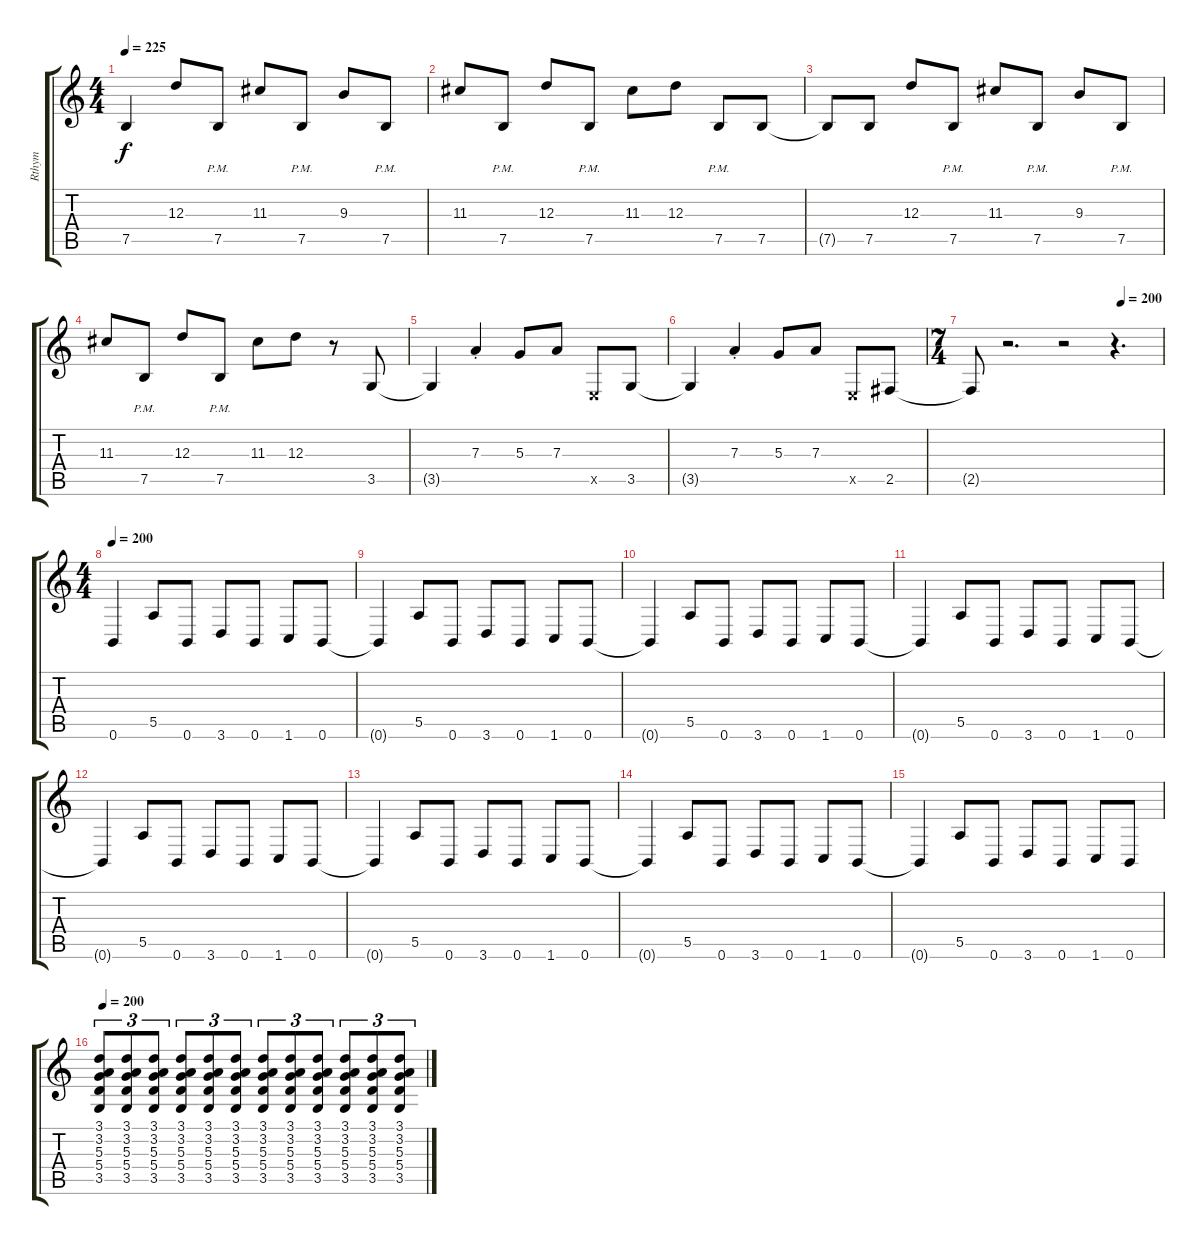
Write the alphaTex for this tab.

\track ("Rthym" "Rthym") {instrument distortionguitar}
\staff {score tabs}
\tuning (B3 Gb3 D3 A2 E2 B1) {hide}
\ts (4 4)
\tempo 225
\clef g2
\ks c
7.5{t}.4{dy f} 12.3.8 7.5{pm}.8 11.3.8 7.5{pm}.8 9.3.8 7.5{pm}.8 |
11.3.8 7.5{pm}.8 12.3.8 7.5{pm}.8 11.3.8 12.3.8 7.5{pm}.8 7.5.8 |
7.5{t}.8 7.5.8 12.3.8 7.5{pm}.8 11.3.8 7.5{pm}.8 9.3.8 7.5{pm}.8 |
11.3.8 7.5{pm}.8 12.3.8 7.5{pm}.8 11.3.8 12.3.8 r.8 3.5.8 |
3.5{t}.4 7.3{st}.4 5.3.8 7.3.8 0.5{x}.8 3.5.8 |
3.5{t}.4 7.3{st}.4 5.3.8 7.3.8 0.5{x}.8 2.5.8 |
\ts (7 4)
\tempo (200 0.7857142857142857)
2.5{t}.8 r.2{d} r.2 r.4{d} |
\ts (4 4)
\tempo 200
0.6.4 5.5.8 0.6.8 3.6.8 0.6.8 1.6.8 0.6.8 |
0.6{t}.4 5.5.8 0.6.8 3.6.8 0.6.8 1.6.8 0.6.8 |
0.6{t}.4 5.5.8 0.6.8 3.6.8 0.6.8 1.6.8 0.6.8 |
0.6{t}.4 5.5.8 0.6.8 3.6.8 0.6.8 1.6.8 0.6.8 |
0.6{t}.4 5.5.8 0.6.8 3.6.8 0.6.8 1.6.8 0.6.8 |
0.6{t}.4 5.5.8 0.6.8 3.6.8 0.6.8 1.6.8 0.6.8 |
0.6{t}.4 5.5.8 0.6.8 3.6.8 0.6.8 1.6.8 0.6.8 |
0.6{t}.4 5.5.8 0.6.8 3.6.8 0.6.8 1.6.8 0.6.8 |
\tempo 200
(3.1 3.2 5.3 5.4 3.5).8{tu (3 2)} (3.1 3.2 5.3 5.4 3.5).8{tu (3 2)} (3.1 3.2 5.3 5.4 3.5).8{tu (3 2)} (3.1 3.2 5.3 5.4 3.5).8{tu (3 2)} (3.1 3.2 5.3 5.4 3.5).8{tu (3 2)} (3.1 3.2 5.3 5.4 3.5).8{tu (3 2)} (3.1 3.2 5.3 5.4 3.5).8{tu (3 2)} (3.1 3.2 5.3 5.4 3.5).8{tu (3 2)} (3.1 3.2 5.3 5.4 3.5).8{tu (3 2)} (3.1 3.2 5.3 5.4 3.5).8{tu (3 2)} (3.1 3.2 5.3 5.4 3.5).8{tu (3 2)} (3.1 3.2 5.3 5.4 3.5).8{tu (3 2)}
